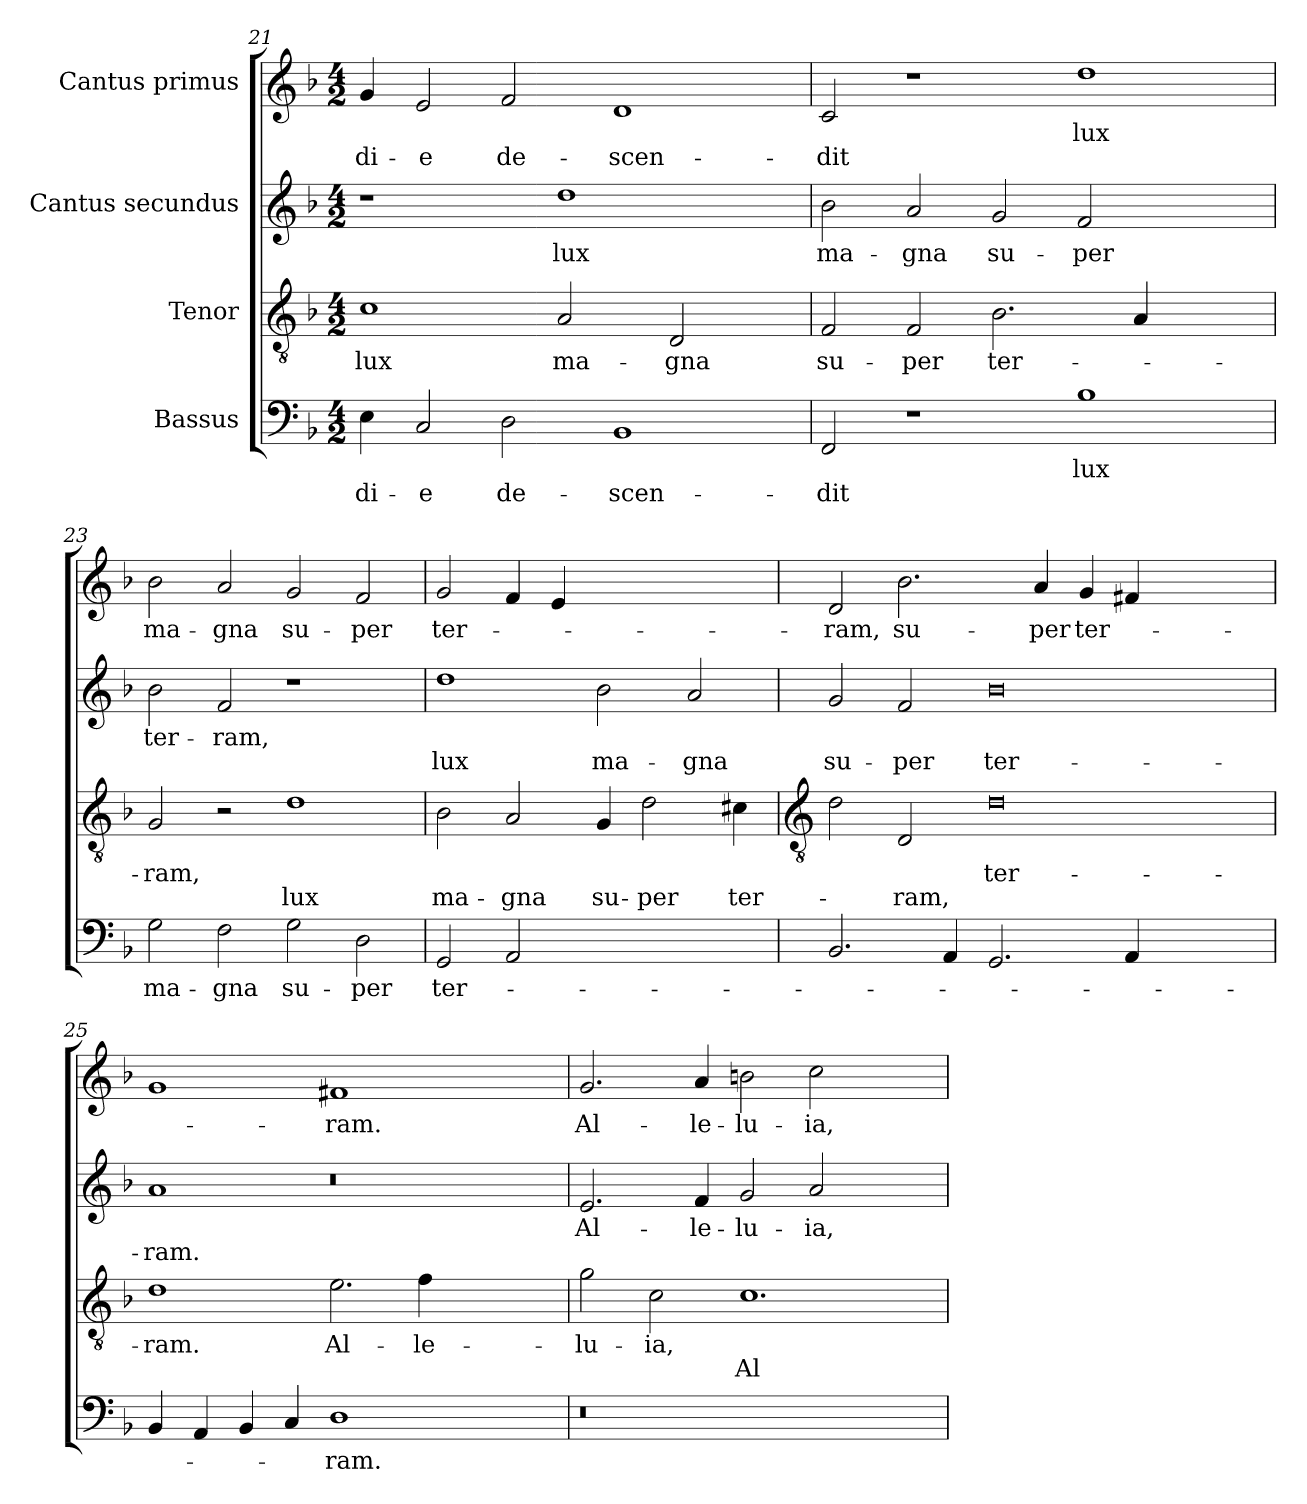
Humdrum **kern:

**kern	**text	**text	**kern	**text	**text	**kern	**text	**text	**kern	**text	**text
*part4	*part4	*part4	*part3	*part3	*part3	*part2	*part2	*part2	*part1	*part1	*part1
*staff4	*staff4	*staff4	*staff3	*staff3	*staff3	*staff2	*staff2	*staff2	*staff1	*staff1	*staff1
*I"Bassus	*	*	*I"Tenor	*	*	*I"Cantus secundus	*	*	*I"Cantus primus	*	*
*clefF4	*	*	*clefGv2	*	*	*clefG2	*	*	*clefG2	*	*
*k[b-]	*	*	*k[b-]	*	*	*k[b-]	*	*	*k[b-]	*	*
*F:	*	*	*F:	*	*	*F:	*	*	*F:	*	*
*M4/2	*	*	*M4/2	*	*	*M4/2	*	*	*M4/2	*	*
=21	=21	=21	=21	=21	=21	=21	=21	=21	=21	=21	=21
!	!	!LO:LY:b	!	!LO:LY:b	!	!	!	!	!	!	!LO:LY:b
4E	.	-di-	1c	lux	.	1r	.	.	4g	.	-di-
!	!	!LO:LY:b	!	!	!	!	!	!	!	!	!LO:LY:b
2C	.	-e	.	.	.	.	.	.	2e	.	-e
!	!	!LO:LY:b	!	!	!	!	!	!	!	!	!LO:LY:b
2D	.	de-	.	.	.	.	.	.	2f	.	de-
!	!	!	!	!LO:LY:b	!	!	!LO:LY:b	!	!	!	!
.	.	.	2A	ma-	.	1dd	lux	.	.	.	.
!	!	!LO:LY:b	!	!	!	!	!	!	!	!	!LO:LY:b
1BB-	.	-scen-	.	.	.	.	.	.	1d	.	-scen-
!	!	!	!	!LO:LY:b	!	!	!	!	!	!	!
.	.	.	2D	-gna	.	.	.	.	.	.	.
.	.	.	4ryy	.	.	4ryy	.	.	.	.	.
=22	=22	=22	=22	=22	=22	=22	=22	=22	=22	=22	=22
!	!	!LO:LY:b	!	!LO:LY:b	!	!	!LO:LY:b	!	!	!	!LO:LY:b
2FF	.	-dit	2F	su-	.	2b-	ma-	.	2c	.	-dit
!	!	!	!	!LO:LY:b	!	!	!LO:LY:b	!	!	!	!
1r	.	.	2F	-per	.	2a	-gna	.	1r	.	.
!	!	!	!	!LO:LY:b	!	!	!LO:LY:b	!	!	!	!
.	.	.	2.B-	ter-	.	2g	su-	.	.	.	.
!	!LO:LY:b	!	!	!	!	!	!LO:LY:b	!	!	!LO:LY:b	!
1B-	lux	.	.	.	.	2f	-per	.	1dd	lux	.
.	.	.	4A	.	.	.	.	.	.	.	.
.	.	.	2ryy	.	.	2ryy	.	.	.	.	.
=23	=23	=23	=23	=23	=23	=23	=23	=23	=23	=23	=23
!	!LO:LY:b	!	!	!LO:LY:b	!	!	!LO:LY:b	!	!	!LO:LY:b	!
2G	ma-	.	2G	-ram,	.	2b-	ter-	.	2b-	ma-	.
!	!LO:LY:b	!	!	!	!	!	!LO:LY:b	!	!	!LO:LY:b	!
2F	-gna	.	2r	.	.	2f	-ram,	.	2a	-gna	.
!	!LO:LY:b	!	!	!	!LO:LY:b	!	!	!	!	!LO:LY:b	!
2G	su-	.	1d	.	lux	1r	.	.	2g	su-	.
!	!LO:LY:b	!	!	!	!	!	!	!	!	!LO:LY:b	!
2D	-per	.	.	.	.	.	.	.	2f	-per	.
=24	=24	=24	=24	=24	=24	=24	=24	=24	=24	=24	=24
!	!LO:LY:b	!	!	!	!LO:LY:b	!	!	!LO:LY:b	!	!LO:LY:b	!
2GG	ter-	.	2B-	.	ma-	1dd	.	lux	2g	ter-	.
!	!	!	!	!	!LO:LY:b	!	!	!	!	!	!
2AA	.	.	2A	.	-gna	.	.	.	4f	.	.
.	.	.	.	.	.	.	.	.	4e	.	.
!	!	!	!	!	!LO:LY:b	!	!	!LO:LY:b	!	!	!
1ryy	.	.	4G	.	su-	2b-	.	ma-	1ryy	.	.
!	!	!	!	!	!LO:LY:b	!	!	!	!	!	!
.	.	.	2d	.	-per	.	.	.	.	.	.
!	!	!	!	!	!	!	!	!LO:LY:b	!	!	!
.	.	.	.	.	.	2a	.	-gna	.	.	.
!	!	!	!	!	!LO:LY:b	!	!	!	!	!	!
.	.	.	4c#X	.	ter-	.	.	.	.	.	.
!!LO:LB:g=z
=25	=25	=25	=25	=25	=25	=25	=25	=25	=25	=25	=25
*	*	*	*clefGv2	*	*	*	*	*	*	*	*
!	!	!	!	!	!	!	!	!LO:LY:b	!	!LO:LY:b	!
2.BB-	.	.	2d	.	.	2g	.	su-	2d	-ram,	.
!	!	!	!	!	!LO:LY:b	!	!	!LO:LY:b	!	!LO:LY:b	!
.	.	.	2D	.	-ram,	2f	.	-per	2.b-	su-	.
4AA	.	.	.	.	.	.	.	.	.	.	.
!	!	!	!	!LO:LY:b	!	!	!	!LO:LY:b	!	!	!
2.GG	.	.	0d	ter-	.	0b-	.	ter-	.	.	.
!	!	!	!	!	!	!	!	!	!	!LO:LY:b	!
.	.	.	.	.	.	.	.	.	4a	-per	.
!	!	!	!	!	!	!	!	!	!	!LO:LY:b	!
.	.	.	.	.	.	.	.	.	4g	ter-	.
4AA	.	.	.	.	.	.	.	.	4f#X	.	.
1ryy	.	.	.	.	.	.	.	.	1ryy	.	.
=25A	=25A	=25A	=25A	=25A	=25A	=25A	=25A	=25A	=25A	=25A	=25A
!	!	!	!	!LO:LY:b	!	!	!	!LO:LY:b	!	!	!
4BB-	.	.	1d	-ram.	.	1a	.	-ram.	1g	.	.
4AA	.	.	.	.	.	.	.	.	.	.	.
4BB-	.	.	.	.	.	.	.	.	.	.	.
4C	.	.	.	.	.	.	.	.	.	.	.
!	!LO:LY:b	!	!	!LO:LY:b	!	!	!	!	!	!LO:LY:b	!
1D	-ram.	.	2.e	Al-	.	0r	.	.	1f#X	-ram.	.
!	!	!	!	!LO:LY:b	!	!	!	!	!	!	!
.	.	.	4f	-le-	.	.	.	.	.	.	.
1ryy	.	.	1ryy	.	.	.	.	.	1ryy	.	.
=26A	=26A	=26A	=26A	=26A	=26A	=26A	=26A	=26A	=26A	=26A	=26A
!	!	!	!	!LO:LY:b	!	!	!LO:LY:b	!	!	!LO:LY:b	!
0r	.	.	2g	-lu-	.	2.e	Al-	.	2.g	Al-	.
!	!	!	!	!LO:LY:b	!	!	!	!	!	!	!
.	.	.	2c	-ia,	.	.	.	.	.	.	.
!	!	!	!	!	!	!	!LO:LY:b	!	!	!LO:LY:b	!
.	.	.	.	.	.	4f	-le-	.	4a	-le-	.
!	!	!	!	!	!LO:LY:b	!	!LO:LY:b	!	!	!LO:LY:b	!
.	.	.	1.c	.	Al-	2g	-lu-	.	2bn	-lu-	.
!	!	!	!	!	!	!	!LO:LY:b	!	!	!LO:LY:b	!
.	.	.	.	.	.	2a	-ia,	.	2cc	-ia,	.
2ryy	.	.	.	.	.	2ryy	.	.	2ryy	.	.
=	=	=	=	=	=	=	=	=	=	=	=
*-	*-	*-	*-	*-	*-	*-	*-	*-	*-	*-	*-
